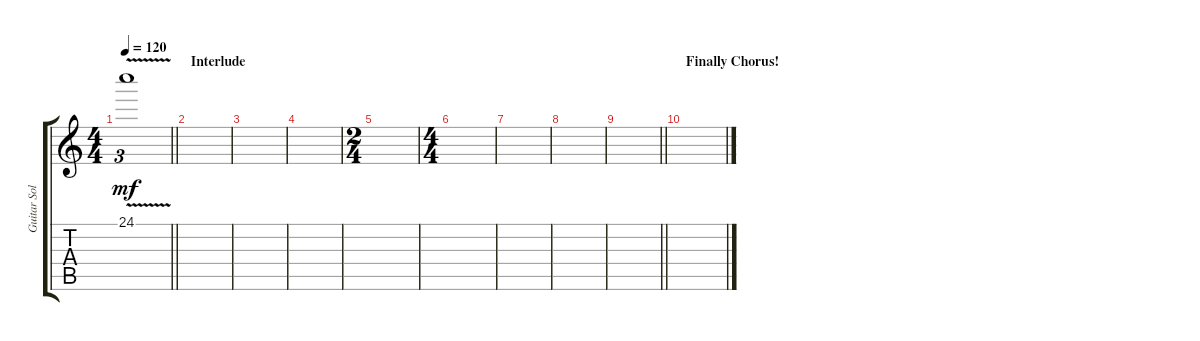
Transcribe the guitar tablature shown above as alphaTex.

\track ("Guitar Solo" "Guitar Sol") {instrument overdrivenguitar}
\staff {score tabs}
\tuning (C4 G3 Eb3 Bb2 F2 C2) {hide}
\ts (4 4)
\tempo 120
\clef g2
\barLineRight lightlight
\ks c
24.1{v t}.1{tu (3 2) dy mf} |
\section ("" "Interlude")
|
|
|
\ts (2 4)
|
\ts (4 4)
|
|
|
\barLineRight lightlight
|
\section ("" "Finally Chorus!")
